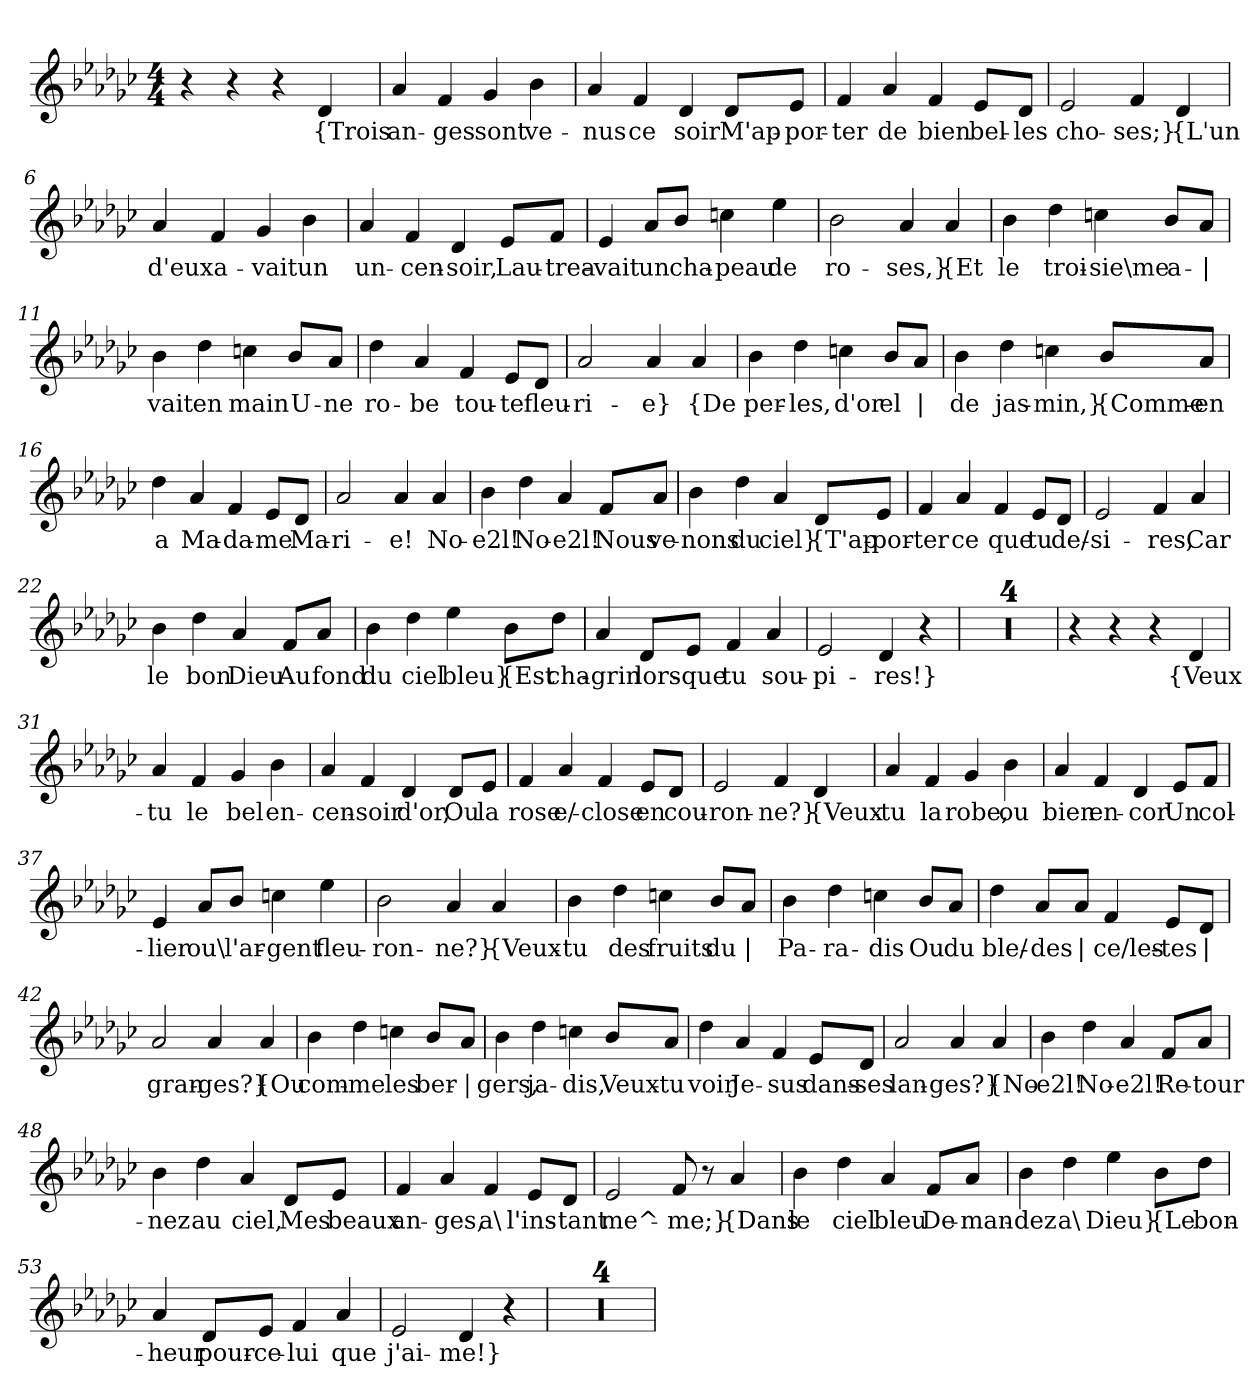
**kern	**text
*part1	*part1
*staff1	*staff1
*clefG2	*
*k[b-e-a-d-g-c-]	*
*M4/4	*
=1	=1
4r	.
4r	.
4r	.
!	!LO:LY:b
4d-/	{Trois
=2	=2
!	!LO:LY:b
4a-/	an-
!	!LO:LY:b
4f/	-ges
!	!LO:LY:b
4g-/	sont
!	!LO:LY:b
4b-\	ve-
=3	=3
!	!LO:LY:b
4a-/	-nus
!	!LO:LY:b
4f/	ce
!	!LO:LY:b
4d-/	soir
!	!LO:LY:b
8d-/L	M'ap-
!	!LO:LY:b
8e-/J	-por-
=4	=4
!	!LO:LY:b
4f/	-ter
!	!LO:LY:b
4a-/	de
!	!LO:LY:b
4f/	bien
!	!LO:LY:b
8e-/L	bel-
!	!LO:LY:b
8d-/J	-les
=5	=5
!	!LO:LY:b
2e-/	cho-
!	!LO:LY:b
4f/	-ses;}
!	!LO:LY:b
4d-/	{L'un
!!LO:LB:g=z
=6	=6
!	!LO:LY:b
4a-/	d'eux
!	!LO:LY:b
4f/	a-
!	!LO:LY:b
4g-/	-vait
!	!LO:LY:b
4b-\	un
=7	=7
!	!LO:LY:b
4a-/	un-
!	!LO:LY:b
4f/	-cen-
!	!LO:LY:b
4d-/	-soir,
!	!LO:LY:b
8e-/L	Lau-
!	!LO:LY:b
8f/J	-trea-
=8	=8
!	!LO:LY:b
4e-/	-vait
!	!LO:LY:b
8a-/L	un
!	!LO:LY:b
8b-/J	cha-
!	!LO:LY:b
4ccn\	-peau
!	!LO:LY:b
4ee-\	de
=9	=9
!	!LO:LY:b
2b-\	ro-
!	!LO:LY:b
4a-/	-ses,}
!	!LO:LY:b
4a-/	{Et
!!LO:LB:g=z
=10	=10
!	!LO:LY:b
4b-\	le
!	!LO:LY:b
4dd-\	troi-
!	!LO:LY:b
4ccn\	-sie\me
!	!LO:LY:b
8b-/L	a-
!	!LO:LY:b
8a-/J	|
=11	=11
!	!LO:LY:b
4b-\	-vait
!	!LO:LY:b
4dd-\	en
!	!LO:LY:b
4ccn\	main
!	!LO:LY:b
8b-/L	U-
!	!LO:LY:b
8a-/J	-ne
=12	=12
!	!LO:LY:b
4dd-\	ro-
!	!LO:LY:b
4a-/	-be
!	!LO:LY:b
4f/	tou-
!	!LO:LY:b
8e-/L	-te
!	!LO:LY:b
8d-/J	fleu-
=13	=13
!	!LO:LY:b
2a-/	-ri-
!	!LO:LY:b
4a-/	-e}
!	!LO:LY:b
4a-/	{De
=14	=14
!	!LO:LY:b
4b-\	per-
!	!LO:LY:b
4dd-\	-les,
!	!LO:LY:b
4ccn\	d'or
!	!LO:LY:b
8b-/L	el
!	!LO:LY:b
8a-/J	|
!!LO:LB:g=z
=15	=15
!	!LO:LY:b
4b-\	de
!	!LO:LY:b
4dd-\	jas-
!	!LO:LY:b
4ccn\	-min,}
!	!LO:LY:b
8b-/L	{Comme-
!	!LO:LY:b
8a-/J	-en
=16	=16
!	!LO:LY:b
4dd-\	a
!	!LO:LY:b
4a-/	Ma-
!	!LO:LY:b
4f/	-da-
!	!LO:LY:b
8e-/L	-me
!	!LO:LY:b
8d-/J	Ma-
=17	=17
!	!LO:LY:b
2a-/	-ri-
!	!LO:LY:b
4a-/	-e!
!	!LO:LY:b
4a-/	No-
=18	=18
!	!LO:LY:b
4b-\	-e2l!
!	!LO:LY:b
4dd-\	No-
!	!LO:LY:b
4a-/	-e2l!
!	!LO:LY:b
8f/L	Nous
!	!LO:LY:b
8a-/J	ve-
!!LO:LB:g=z
=19	=19
!	!LO:LY:b
4b-\	-nons
!	!LO:LY:b
4dd-\	du
!	!LO:LY:b
4a-/	ciel}
!	!LO:LY:b
8d-/L	{T'ap-
!	!LO:LY:b
8e-/J	-por-
=20	=20
!	!LO:LY:b
4f/	-ter
!	!LO:LY:b
4a-/	ce
!	!LO:LY:b
4f/	que
!	!LO:LY:b
8e-/L	tu
!	!LO:LY:b
8d-/J	de/-
=21	=21
!	!LO:LY:b
2e-/	-si-
!	!LO:LY:b
4f/	-res,
!	!LO:LY:b
4a-/	Car
=22	=22
!	!LO:LY:b
4b-\	le
!	!LO:LY:b
4dd-\	bon
!	!LO:LY:b
4a-/	Dieu
!	!LO:LY:b
8f/L	Au
!	!LO:LY:b
8a-/J	fond
!!LO:LB:g=z
=23	=23
!	!LO:LY:b
4b-\	du
!	!LO:LY:b
4dd-\	ciel
!	!LO:LY:b
4ee-\	bleu}
!	!LO:LY:b
8b-\L	{Est
!	!LO:LY:b
8dd-\J	cha-
=24	=24
!	!LO:LY:b
4a-/	-grin
!	!LO:LY:b
8d-/L	lors-
!	!LO:LY:b
8e-/J	-que
!	!LO:LY:b
4f/	tu
!	!LO:LY:b
4a-/	sou-
=25	=25
!	!LO:LY:b
2e-/	-pi-
!	!LO:LY:b
4d-/	-res!}
4r	.
=26	=26
1r	.
=27	=27
1r	.
=28	=28
1r	.
=29	=29
1r	.
=30	=30
4r	.
4r	.
4r	.
!	!LO:LY:b
4d-/	{Veux-
!!LO:LB:g=z
=31	=31
!	!LO:LY:b
4a-/	-tu
!	!LO:LY:b
4f/	le
!	!LO:LY:b
4g-/	bel
!	!LO:LY:b
4b-\	en-
=32	=32
!	!LO:LY:b
4a-/	-cen-
!	!LO:LY:b
4f/	-soir
!	!LO:LY:b
4d-/	d'or,
!	!LO:LY:b
8d-/L	Ou
!	!LO:LY:b
8e-/J	la
=33	=33
!	!LO:LY:b
4f/	rose
!	!LO:LY:b
4a-/	e/-
!	!LO:LY:b
4f/	-close
!	!LO:LY:b
8e-/L	en
!	!LO:LY:b
8d-/J	cou-
=34	=34
!	!LO:LY:b
2e-/	-ron-
!	!LO:LY:b
4f/	-ne?}
!	!LO:LY:b
4d-/	{Veux-
=35	=35
!	!LO:LY:b
4a-/	-tu
!	!LO:LY:b
4f/	la
!	!LO:LY:b
4g-/	robe,
!	!LO:LY:b
4b-\	ou
!!LO:LB:g=z
=36	=36
!	!LO:LY:b
4a-/	bien
!	!LO:LY:b
4f/	en-
!	!LO:LY:b
4d-/	-cor
!	!LO:LY:b
8e-/L	Un
!	!LO:LY:b
8f/J	col-
=37	=37
!	!LO:LY:b
4e-/	-lier
!	!LO:LY:b
8a-/L	ou\
!	!LO:LY:b
8b-/J	l'ar-
!	!LO:LY:b
4ccn\	-gent
!	!LO:LY:b
4ee-\	fleu-
=38	=38
!	!LO:LY:b
2b-\	-ron-
!	!LO:LY:b
4a-/	-ne?}
!	!LO:LY:b
4a-/	{Veux-
=39	=39
!	!LO:LY:b
4b-\	-tu
!	!LO:LY:b
4dd-\	des
!	!LO:LY:b
4ccn\	fruits
!	!LO:LY:b
8b-/L	du
!	!LO:LY:b
8a-/J	|
!!LO:LB:g=z
=40	=40
!	!LO:LY:b
4b-\	Pa-
!	!LO:LY:b
4dd-\	-ra-
!	!LO:LY:b
4ccn\	-dis
!	!LO:LY:b
8b-/L	Ou
!	!LO:LY:b
8a-/J	du
=41	=41
!	!LO:LY:b
4dd-\	ble/-
!	!LO:LY:b
8a-/L	-des
!	!LO:LY:b
8a-/J	|
!	!LO:LY:b
4f/	ce/les-
!	!LO:LY:b
8e-/L	-tes
!	!LO:LY:b
8d-/J	|
=42	=42
!	!LO:LY:b
2a-/	gran-
!	!LO:LY:b
4a-/	-ges?}
!	!LO:LY:b
4a-/	{Ou
=43	=43
!	!LO:LY:b
4b-\	com-
!	!LO:LY:b
4dd-\	-me
!	!LO:LY:b
4ccn\	les
!	!LO:LY:b
8b-/L	ber-
!	!LO:LY:b
8a-/J	|
!!LO:LB:g=z
=44	=44
!	!LO:LY:b
4b-\	-gers,
!	!LO:LY:b
4dd-\	ja-
!	!LO:LY:b
4ccn\	-dis,
!	!LO:LY:b
8b-/L	Veux-
!	!LO:LY:b
8a-/J	-tu
=45	=45
!	!LO:LY:b
4dd-\	voir
!	!LO:LY:b
4a-/	Je-
!	!LO:LY:b
4f/	-sus
!	!LO:LY:b
8e-/L	dans-
!	!LO:LY:b
8d-/J	-ses
=46	=46
!	!LO:LY:b
2a-/	lan-
!	!LO:LY:b
4a-/	-ges?}
!	!LO:LY:b
4a-/	{No-
=47	=47
!	!LO:LY:b
4b-\	-e2l!
!	!LO:LY:b
4dd-\	No-
!	!LO:LY:b
4a-/	-e2l!
!	!LO:LY:b
8f/L	Re-
!	!LO:LY:b
8a-/J	-tour-
!!LO:PB:g=z
=48	=48
!	!LO:LY:b
4b-\	-nez
!	!LO:LY:b
4dd-\	au
!	!LO:LY:b
4a-/	ciel,
!	!LO:LY:b
8d-/L	Mes
!	!LO:LY:b
8e-/J	beaux
=49	=49
!	!LO:LY:b
4f/	an-
!	!LO:LY:b
4a-/	-ges,
!	!LO:LY:b
4f/	a\
!	!LO:LY:b
8e-/L	l'ins-
!	!LO:LY:b
8d-/J	-tant
=50	=50
!	!LO:LY:b
2e-/	me^-
!	!LO:LY:b
8f/	-me;}
8r	.
!	!LO:LY:b
4a-/	{Dans
=51	=51
!	!LO:LY:b
4b-\	le
!	!LO:LY:b
4dd-\	ciel
!	!LO:LY:b
4a-/	bleu
!	!LO:LY:b
8f/L	De-
!	!LO:LY:b
8a-/J	-man-
!!LO:LB:g=z
=52	=52
!	!LO:LY:b
4b-\	-dez
!	!LO:LY:b
4dd-\	a\
!	!LO:LY:b
4ee-\	Dieu}
!	!LO:LY:b
8b-\L	{Le
!	!LO:LY:b
8dd-\J	bon-
=53	=53
!	!LO:LY:b
4a-/	-heur
!	!LO:LY:b
8d-/L	pour-
!	!LO:LY:b
8e-/J	-ce-
!	!LO:LY:b
4f/	-lui
!	!LO:LY:b
4a-/	que
=54	=54
!	!LO:LY:b
2e-/	j'ai-
!	!LO:LY:b
4d-/	-me!}
4r	.
=55	=55
1r	.
=56	=56
1r	.
=57	=57
1r	.
=58	=58
1r	.
=	=
*-	*-
